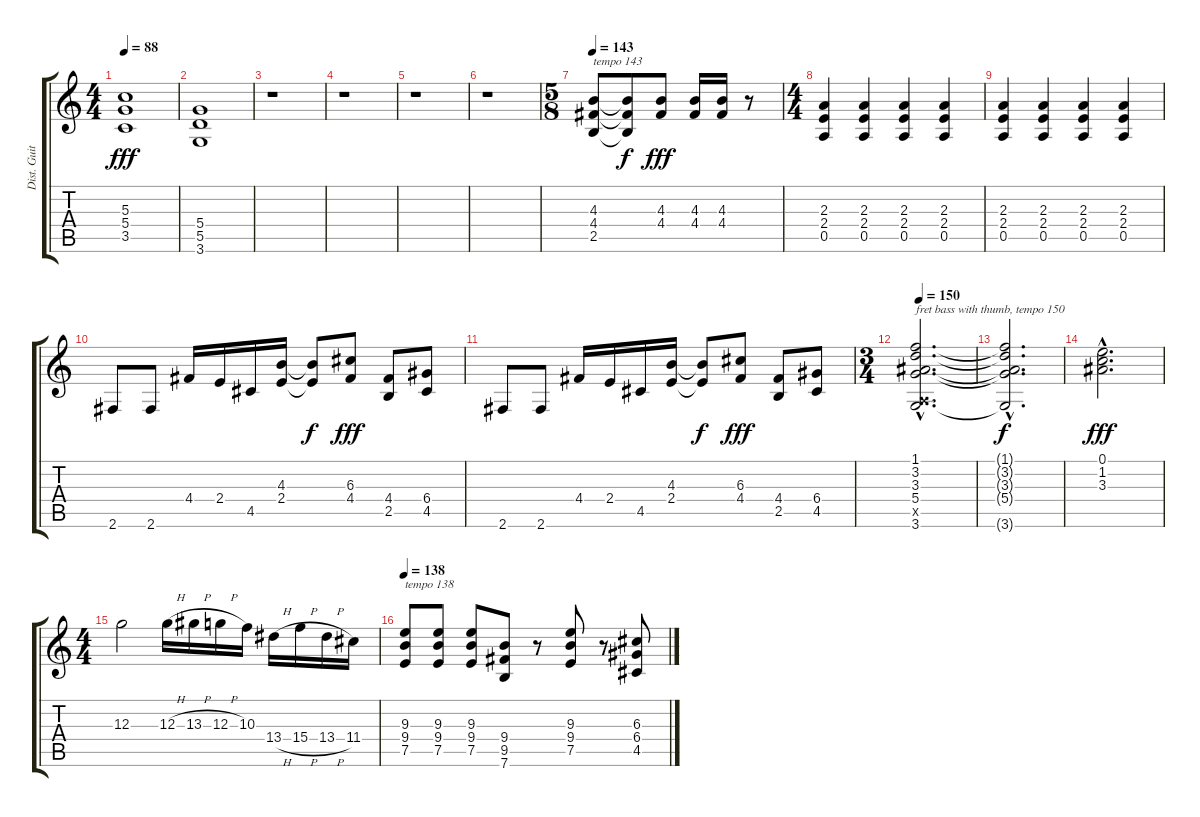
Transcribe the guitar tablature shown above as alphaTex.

\track ("Dist. Guitar 3" "Dist. Guit") {instrument distortionguitar}
\staff {score tabs}
\tuning (E4 B3 G3 D3 A2 E2) {hide}
\ts (4 4)
\tempo 88
\clef g2
\ks c
(5.3 5.4 3.5).1{dy fff} |
(5.4 5.5 3.6).1 |
r.1 |
r.1 |
r.1 |
r.1 |
\ts (5 8)
\tempo 143
(4.3 4.4 2.5).8{txt "tempo 143" volume 9} (4.3{t} 4.4{t} 2.5{t}).8{dy f} (4.3 4.4).8{dy fff} (4.3 4.4).16 (4.3 4.4).16 r.8 |
\ts (4 4)
(2.3 2.4 0.5).4 (2.3 2.4 0.5).4 (2.3 2.4 0.5).4 (2.3 2.4 0.5).4 |
(2.3 2.4 0.5).4 (2.3 2.4 0.5).4 (2.3 2.4 0.5).4 (2.3 2.4 0.5).4 |
2.6.8 2.6.8 4.4.16 2.4.16 4.5.16 (4.3 2.4).16 (4.3{t} 2.4{t}).8{dy f} (6.3 4.4).8{dy fff} (4.4 2.5).8 (6.4 4.5).8 |
2.6.8 2.6.8 4.4.16 2.4.16 4.5.16 (4.3 2.4).16 (4.3{t} 2.4{t}).8{dy f} (6.3 4.4).8{dy fff} (4.4 2.5).8 (6.4 4.5).8 |
\ts (3 4)
\tempo 150
(1.1{hac} 3.2{hac} 3.3{hac} 5.4{hac} 0.5{hac x} 3.6{hac}).2{d txt "fret bass with thumb, tempo 150"} |
(1.1{hac t} 3.2{hac t} 3.3{hac t} 5.4{hac t} 3.6{hac t}).2{d dy f} |
(0.1{hac} 1.2{hac} 3.3{hac}).2{d dy fff} |
\ts (4 4)
12.3.2 12.3{h}.16 13.3{h}.16 12.3{h}.16 10.3.16 13.4{h}.16 15.4{h}.16 13.4{h}.16 11.4.16 |
\tempo 138
(9.3 9.4 7.5).8{txt "tempo 138"} (9.3 9.4 7.5).8 (9.3 9.4 7.5).8 (9.4 9.5 7.6).8 r.8 (9.3 9.4 7.5).8 r.8 (6.3 6.4 4.5).8
